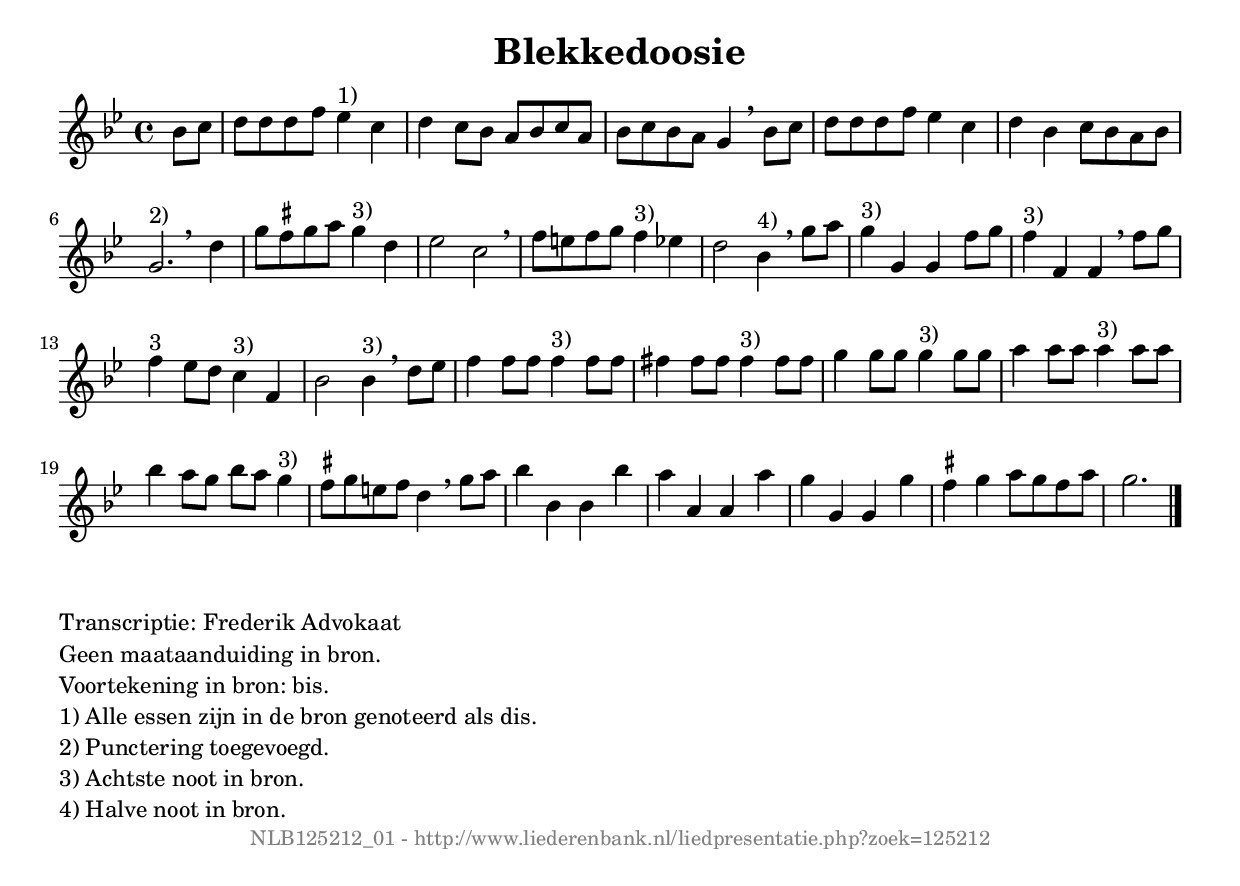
%
% produced by wce2krn 1.64 (7 June 2014)
%
\version"2.16"
#(append! paper-alist '(("long" . (cons (* 210 mm) (* 2000 mm)))))
#(set-default-paper-size "long")
sb = {\breathe}
mBreak = {\breathe }
bBreak = {\breathe }
x = {\once\override NoteHead #'style = #'cross }
gl=\glissando
itime={\override Staff.TimeSignature #'stencil = ##f }
ficta = {\once\set suggestAccidentals = ##t}
fine = {\once\override Score.RehearsalMark #'self-alignment-X = #1 \mark \markup {\italic{Fine}}}
dc = {\once\override Score.RehearsalMark #'self-alignment-X = #1 \mark \markup {\italic{D.C.}}}
dcf = {\once\override Score.RehearsalMark #'self-alignment-X = #1 \mark \markup {\italic{D.C. al Fine}}}
dcc = {\once\override Score.RehearsalMark #'self-alignment-X = #1 \mark \markup {\italic{D.C. al Coda}}}
ds = {\once\override Score.RehearsalMark #'self-alignment-X = #1 \mark \markup {\italic{D.S.}}}
dsf = {\once\override Score.RehearsalMark #'self-alignment-X = #1 \mark \markup {\italic{D.S. al Fine}}}
dsc = {\once\override Score.RehearsalMark #'self-alignment-X = #1 \mark \markup {\italic{D.S. al Coda}}}
pv = {\set Score.repeatCommands = #'((volta "1"))}
sv = {\set Score.repeatCommands = #'((volta "2"))}
tv = {\set Score.repeatCommands = #'((volta "3"))}
qv = {\set Score.repeatCommands = #'((volta "4"))}
xv = {\set Score.repeatCommands = #'((volta #f))}
\header{ tagline = ""
title = "Blekkedoosie"
}
\score {{
\key g \minor
\relative g'
{
\set melismaBusyProperties = #'()
\partial 32*8
\time 4/4
\tempo 4=120
\override Score.MetronomeMark #'transparent = ##t
\override Score.RehearsalMark #'break-visibility = #(vector #t #t #f)
bes8 c | d d d f es4^"1)" c d c8 bes a bes c a bes c bes a g4 \mBreak
bes8 c | d d d f es4 c d bes c8 bes a bes g2.^"2)" \bar ":|" \bBreak
d'4 | g8 \ficta fis g a g4^"3)" d4 es2 c \sb f8 e f g f4^"3)" es4 d2 bes4^"4)" \mBreak
g'8 a g4^"3)" g,4 g f'8 g f4^"3)" f,4 f \sb f'8 g f4^"3" es8 d c4^"3)" f,4 bes2 bes4^"3)" \mBreak
d8 es | f4 f8 f f4^"3)" f8 f fis4 fis8 fis fis4^"3)" fis8 fis g4 g8 g g4^"3)" g8 g a4 a8 a a4^"3)" a8 a bes4 a8 g bes a g4^"3)" \ficta fis8 g e \ficta fis d4 \mBreak
g8 a bes4 bes, bes bes' a a, a a' g g, g g' \ficta fis g a8 g \ficta fis a g2. \bar "|."
 }}
 \midi { }
 \layout {
            indent = 0.0\cm
}
}
\markup { \wordwrap-string #" 
Transcriptie: Frederik Advokaat

Geen maataanduiding in bron.

Voortekening in bron: bis.

1) Alle essen zijn in de bron genoteerd als dis.

2) Punctering toegevoegd.

3) Achtste noot in bron.

4) Halve noot in bron.
"}
\markup { \vspace #0 } \markup { \with-color #grey \fill-line { \center-column { \smaller "NLB125212_01 - http://www.liederenbank.nl/liedpresentatie.php?zoek=125212" } } }
